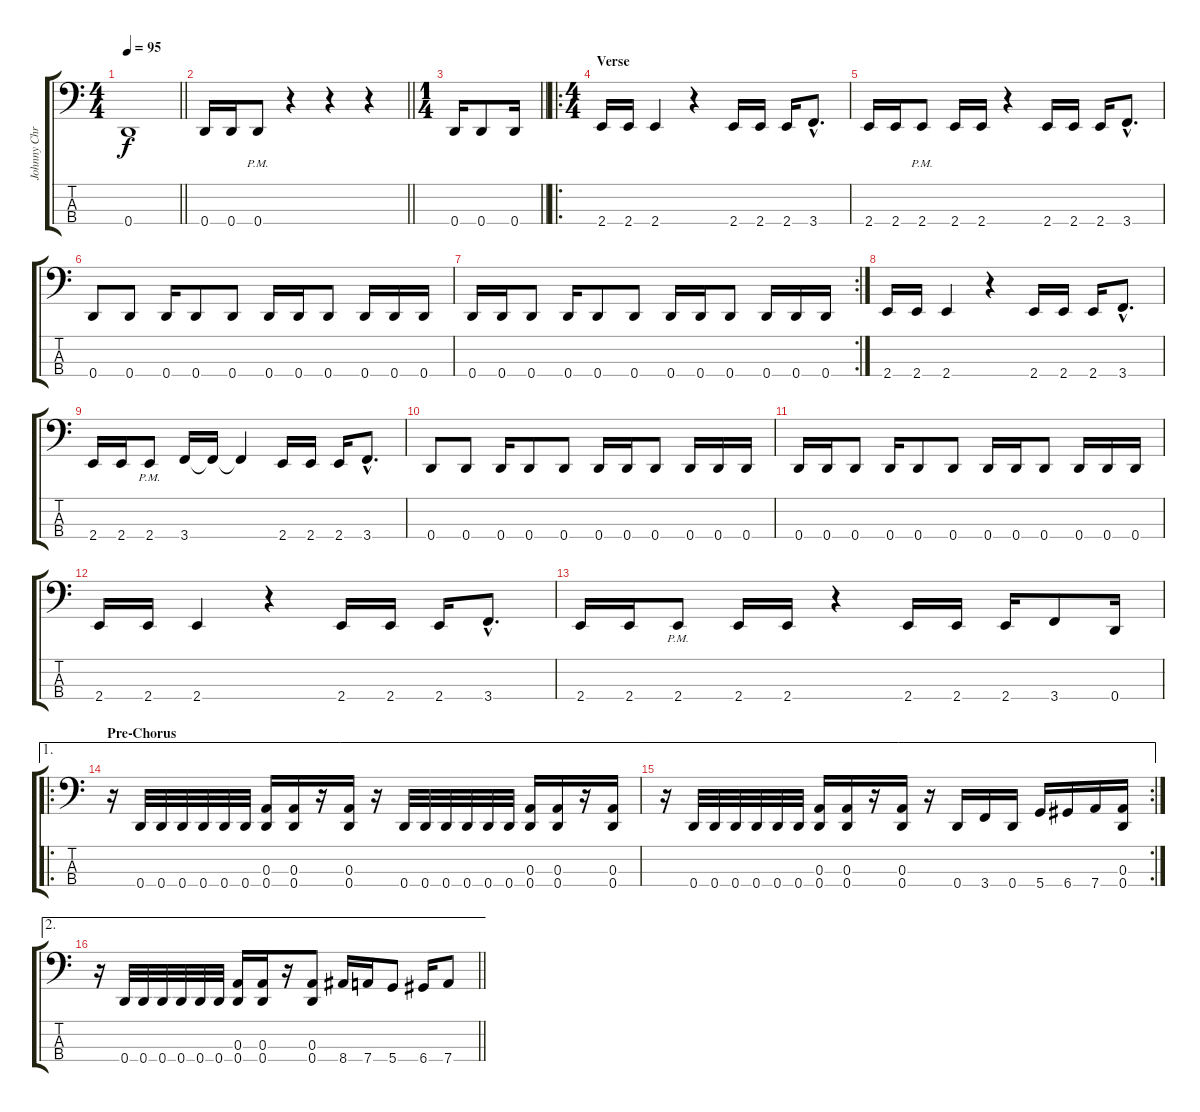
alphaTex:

\track ("Johnny Christ" "Johnny Chr") {instrument electricbasspick}
\staff {score tabs}
\tuning (G2 D2 A1 D1) {hide}
\ts (4 4)
\tempo 95
\clef f4
\barLineRight lightlight
\ks c
0.4.1{dy f} |
\barLineRight lightlight
0.4.16 0.4.16 0.4{pm}.8 r.4 r.4 r.4 |
\ts (1 4)
\barLineRight lightlight
0.4.16 0.4.8 0.4.16 |
\ro
\ts (4 4)
\section ("" "Verse")
2.4.16 2.4.16 2.4.4 r.4 2.4.16 2.4.16 2.4.16 3.4{hac}.8{d} |
2.4.16 2.4.16 2.4{pm}.8 2.4.16 2.4.16 r.4 2.4.16 2.4.16 2.4.16 3.4{hac}.8{d} |
0.4.8 0.4.8 0.4.16 0.4.8 0.4.8 0.4.16 0.4.16 0.4.8 0.4.16 0.4.16 0.4.16 |
\rc 2
0.4.16 0.4.16 0.4.8 0.4.16 0.4.8 0.4.8 0.4.16 0.4.16 0.4.8 0.4.16 0.4.16 0.4.16 |
2.4.16 2.4.16 2.4.4 r.4 2.4.16 2.4.16 2.4.16 3.4{hac}.8{d} |
2.4.16 2.4.16 2.4{pm}.8 3.4.16 3.4{t}.16 3.4{t}.4 2.4.16 2.4.16 2.4.16 3.4{hac}.8{d} |
0.4.8 0.4.8 0.4.16 0.4.8 0.4.8 0.4.16 0.4.16 0.4.8 0.4.16 0.4.16 0.4.16 |
0.4.16 0.4.16 0.4.8 0.4.16 0.4.8 0.4.8 0.4.16 0.4.16 0.4.8 0.4.16 0.4.16 0.4.16 |
2.4.16 2.4.16 2.4.4 r.4 2.4.16 2.4.16 2.4.16 3.4{hac}.8{d} |
2.4.16 2.4.16 2.4{pm}.8 2.4.16 2.4.16 r.4 2.4.16 2.4.16 2.4.16 3.4.8 0.4.16 |
\ae 1
\ro
\section ("" "Pre-Chorus")
r.16 0.4.32 0.4.32 0.4.32 0.4.32 0.4.32 0.4.32 (0.3 0.4).16 (0.3 0.4).16 r.16 (0.3 0.4).16 r.16 0.4.32 0.4.32 0.4.32 0.4.32 0.4.32 0.4.32 (0.3 0.4).16 (0.3 0.4).16 r.16 (0.3 0.4).16 |
\ae 1
\rc 2
r.16 0.4.32 0.4.32 0.4.32 0.4.32 0.4.32 0.4.32 (0.3 0.4).16 (0.3 0.4).16 r.16 (0.3 0.4).16 r.16 0.4.16 3.4.16 0.4.16 5.4.16 6.4.16 7.4.16 (0.3 0.4).16 |
\ae 2
\barLineRight lightlight
r.16 0.4.32 0.4.32 0.4.32 0.4.32 0.4.32 0.4.32 (0.3 0.4).16 (0.3 0.4).16 r.16 (0.3 0.4).8 8.4.16 7.4.16 5.4.8 6.4.16 7.4.8
